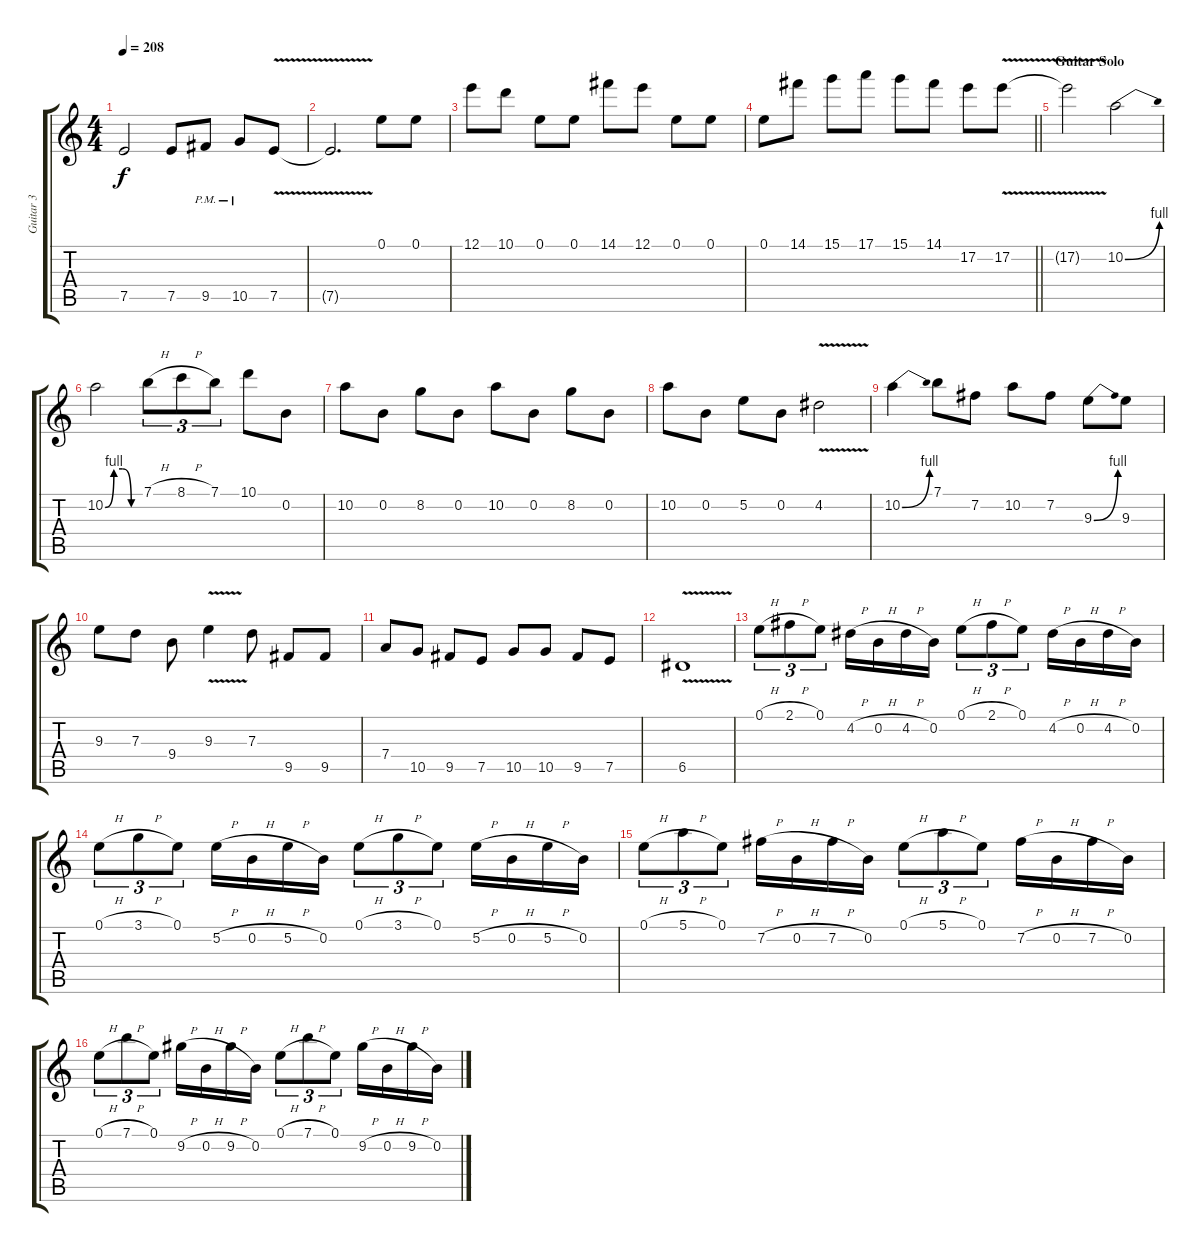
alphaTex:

\track ("Guitar 3" "Guitar 3") {instrument distortionguitar}
\staff {score tabs}
\tuning (E4 B3 G3 D3 A2 E2) {hide}
\ts (4 4)
\tempo 208
\clef g2
\ks c
7.5{t}.2{dy f} 7.5.8 9.5{pm}.8 10.5{pm}.8 7.5{v}.8 |
7.5{t}.2{d} 0.1.8 0.1.8 |
12.1.8 10.1.8 0.1.8 0.1.8 14.1.8 12.1.8 0.1.8 0.1.8 |
\barLineRight lightlight
0.1.8 14.1.8 15.1.8 17.1.8 15.1.8 14.1.8 17.2.8 17.2{v}.8 |
\section ("" "Guitar Solo")
17.2{t}.2 10.2{be (bend 0 0 60 4)}.2 |
10.2{be (custom 0 0 15 4 30 4 45 0 60 0)}.2 7.1{h}.8{tu (3 2)} 8.1{h}.8{tu (3 2)} 7.1.8{tu (3 2)} 10.1.8 0.2.8 |
10.2.8 0.2.8 8.2.8 0.2.8 10.2.8 0.2.8 8.2.8 0.2.8 |
10.2.8 0.2.8 5.2.8 0.2.8 4.2{v}.2 |
10.2{be (bend 0 0 60 4)}.4 7.1.8 7.2.8 10.2.8 7.2.8 9.3{be (bend 0 0 60 4)}.8 9.3.8 |
9.3.8 7.3.8 9.4.8 9.3{v}.4 7.3.8 9.5.8 9.5.8 |
7.4.8 10.5.8 9.5.8 7.5.8 10.5.8 10.5.8 9.5.8 7.5.8 |
6.5{v}.1 |
0.1{h}.8{tu (3 2)} 2.1{h}.8{tu (3 2)} 0.1.8{tu (3 2)} 4.2{h}.16 0.2{h}.16 4.2{h}.16 0.2.16 0.1{h}.8{tu (3 2)} 2.1{h}.8{tu (3 2)} 0.1.8{tu (3 2)} 4.2{h}.16 0.2{h}.16 4.2{h}.16 0.2.16 |
0.1{h}.8{tu (3 2)} 3.1{h}.8{tu (3 2)} 0.1.8{tu (3 2)} 5.2{h}.16 0.2{h}.16 5.2{h}.16 0.2.16 0.1{h}.8{tu (3 2)} 3.1{h}.8{tu (3 2)} 0.1.8{tu (3 2)} 5.2{h}.16 0.2{h}.16 5.2{h}.16 0.2.16 |
0.1{h}.8{tu (3 2)} 5.1{h}.8{tu (3 2)} 0.1.8{tu (3 2)} 7.2{h}.16 0.2{h}.16 7.2{h}.16 0.2.16 0.1{h}.8{tu (3 2)} 5.1{h}.8{tu (3 2)} 0.1.8{tu (3 2)} 7.2{h}.16 0.2{h}.16 7.2{h}.16 0.2.16 |
0.1{h}.8{tu (3 2)} 7.1{h}.8{tu (3 2)} 0.1.8{tu (3 2)} 9.2{h}.16 0.2{h}.16 9.2{h}.16 0.2.16 0.1{h}.8{tu (3 2)} 7.1{h}.8{tu (3 2)} 0.1.8{tu (3 2)} 9.2{h}.16 0.2{h}.16 9.2{h}.16 0.2.16
